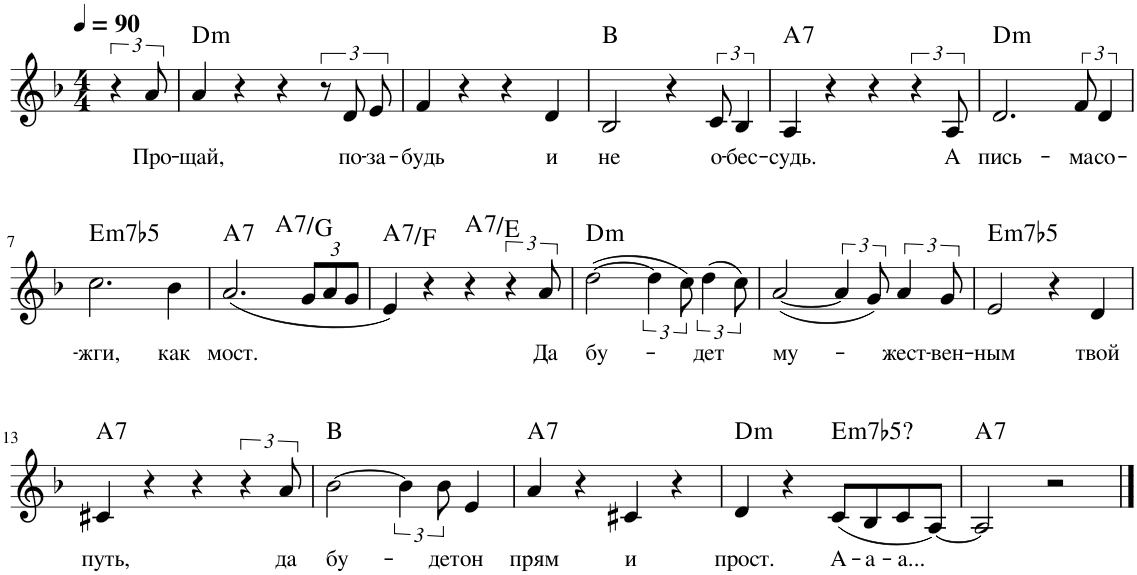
**kern	**text	**harte
*part1	*part1	*part1
*staff1	*staff1	*
*I"Piano	*	*
*I'Pno.	*	*
*clefG2	*	*
*k[b-]	*	*
*M4/4	*	*
*MM90	*	*
=1	=1	=1
6r	.	.
!	!LO:LY:b	!
12a/	Про-	.
=2	=2	=2
!	!LO:LY:b	!LO:H:kt=m
4a/	-щай,	D:min
4r	.	.
4r	.	.
12r	.	.
!	!LO:LY:b	!
12d/	по-	.
!	!LO:LY:b	!
12e/	-за-	.
=3	=3	=3
!	!LO:LY:b	!
4f/	-будь	.
4r	.	.
4r	.	.
!	!LO:LY:b	!
4d/	и	.
=4	=4	=4
!	!LO:LY:b	!
2B-/	не	B:maj
4r	.	.
!	!LO:LY:b	!
12c/	о-	.
!	!LO:LY:b	!
6B-/	-бес-	.
=5	=5	=5
!	!LO:LY:b	!LO:H:kt=7
4A/	-судь.	A:7
4r	.	.
4r	.	.
6r	.	.
!	!LO:LY:b	!
12A/	А	.
=6	=6	=6
!	!LO:LY:b	!LO:H:kt=m
2.d/	пись-	D:min
!	!LO:LY:b	!
12f/	-ма	.
!	!LO:LY:b	!
6d/	со-	.
!!LO:LB:g=z
=7	=7	=7
!	!LO:LY:b	!LO:H:kt=m7b5
2.cc\	-жги,	E:hdim7
!	!LO:LY:b	!
4b-\	как	.
=8	=8	=8
!	!LO:LY:b	!LO:H:kt=7
*^	*	*
(2.a/	2ryy	мост.	A:7
!	!	!	!LO:H:kt=7
.	2ryy	.	A:7/b7
*Xbrackettup	*	*	*
12g/L	.	.	.
12a/	.	.	.
12g/J	.	.	.
=9	=9	=9	=9
!	!	!	!LO:H:kt=7
*v	*v	*	*
4e/)	.	A:7/b6
4r	.	.
!	!	!LO:H:kt=7
4r	.	A:7/5
*brackettup	*	*
6r	.	.
!	!LO:LY:b	!
12a/	Да	.
=10	=10	=10
!	!LO:LY:b	!LO:H:kt=m
([2dd\	бу-	D:min
6dd\]	.	.
12cc\)	.	.
!	!LO:LY:b	!
(6dd\	-дет	.
12cc\)	.	.
=11	=11	=11
!	!LO:LY:b	!
([2a/	му-	.
6a/]	.	.
12g/)	.	.
!	!LO:LY:b	!
6a/	-жест-	.
!	!LO:LY:b	!
12g/	-вен-	.
=12	=12	=12
!	!LO:LY:b	!LO:H:kt=m7b5
2e/	-ным	E:hdim7
4r	.	.
!	!LO:LY:b	!
4d/	твой	.
!!LO:LB:g=z
=13	=13	=13
!	!LO:LY:b	!LO:H:kt=7
4c#X/	путь,	A:7
4r	.	.
4r	.	.
6r	.	.
!	!LO:LY:b	!
12a/	да	.
=14	=14	=14
!	!LO:LY:b	!
[2b-\	бу-	B:maj
6b-\]	.	.
!	!LO:LY:b	!
12b-\	-дет	.
!	!LO:LY:b	!
4e/	он	.
=15	=15	=15
!	!LO:LY:b	!LO:H:kt=7
4a/	прям	A:7
4r	.	.
!	!LO:LY:b	!
4c#X/	и	.
4r	.	.
=16	=16	=16
!	!LO:LY:b	!LO:H:kt=m
4d/	прост.	D:min
4r	.	.
!	!LO:LY:b	!LO:H:kt=m7
(8c/L	А-	E:hdim7
!	!LO:LY:b	!
8B-/	-а-	.
!	!LO:LY:b	!
8c/	-а...	.
[8A/J)	.	.
=17	=17	=17
!	!	!LO:H:kt=7
2A/]	.	A:7
2r	.	.
==	==	==
*-	*-	*-
